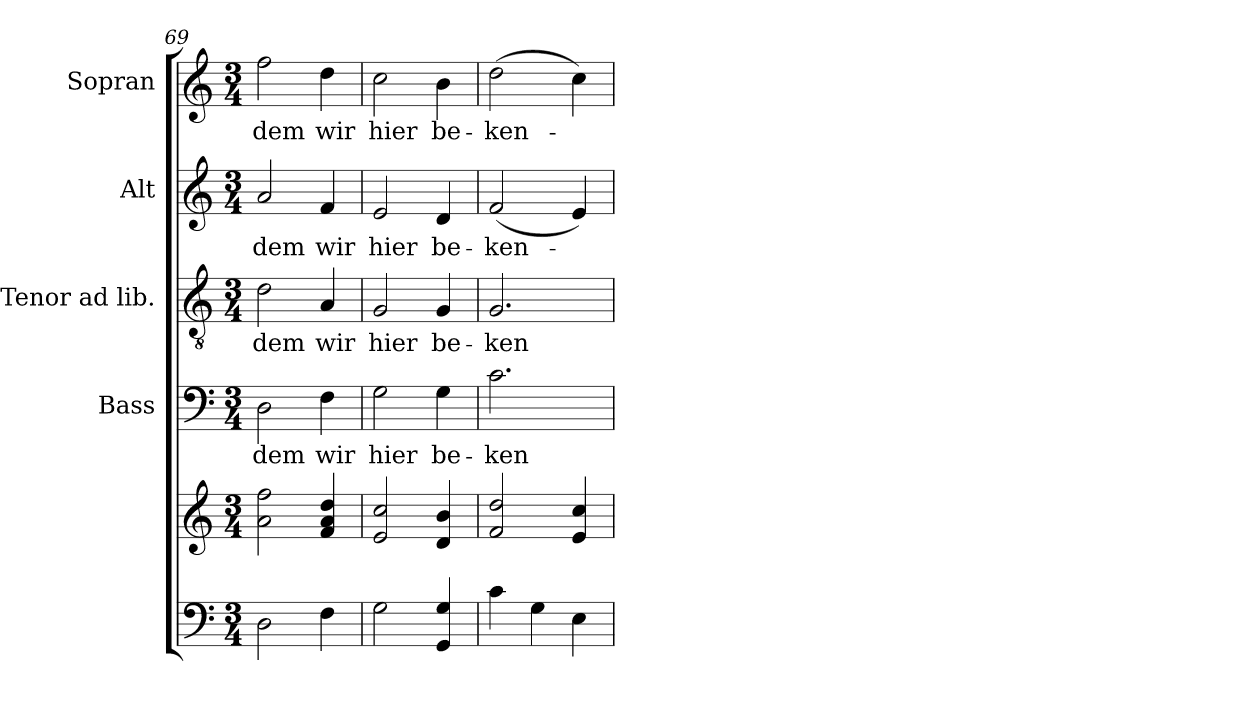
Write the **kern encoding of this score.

**kern	**kern	**kern	**text	**kern	**text	**kern	**text	**kern	**text
*part5	*part5	*part4	*part4	*part3	*part3	*part2	*part2	*part1	*part1
*staff6	*staff5	*staff4	*staff4	*staff3	*staff3	*staff2	*staff2	*staff1	*staff1
*	*	*I"Bass	*	*I"Tenor ad lib.	*	*I"Alt	*	*I"Sopran	*
*	*	*I'B.	*	*I'T.	*	*I'A.	*	*I'S.	*
*clefF4	*clefG2	*clefF4	*	*clefGv2	*	*clefG2	*	*clefG2	*
*k[]	*k[]	*k[]	*	*k[]	*	*k[]	*	*k[]	*
*C:	*C:	*C:	*	*C:	*	*C:	*	*C:	*
*M3/4	*M3/4	*M3/4	*	*M3/4	*	*M3/4	*	*M3/4	*
=69	=69	=69	=69	=69	=69	=69	=69	=69	=69
!	!	!	!LO:LY:b	!	!LO:LY:b	!	!LO:LY:b	!	!LO:LY:b
2D\	2a\ 2ff\	2D\	dem	2d\	dem	2a/	dem	2ff\	dem
!	!	!	!LO:LY:b	!	!LO:LY:b	!	!LO:LY:b	!	!LO:LY:b
4F\	4f/ 4a/ 4dd/	4F\	wir	4A/	wir	4f/	wir	4dd\	wir
!!LO:PB:g=z
=70	=70	=70	=70	=70	=70	=70	=70	=70	=70
!	!	!	!LO:LY:b	!	!LO:LY:b	!	!LO:LY:b	!	!LO:LY:b
2G\	2e/ 2cc/	2G\	hier	2G/	hier	2e/	hier	2cc\	hier
!	!	!	!LO:LY:b	!	!LO:LY:b	!	!LO:LY:b	!	!LO:LY:b
4GG/ 4G/	4d/ 4b/	4G\	be-	4G/	be-	4d/	be-	4b\	be-
=71	=71	=71	=71	=71	=71	=71	=71	=71	=71
!	!	!	!LO:LY:b	!	!LO:LY:b	!	!LO:LY:b	!	!LO:LY:b
4c\	2f/ 2dd/	2.c\	-ken-	2.G/	-ken-	(<2f/	-ken-	(>2dd\	-ken-
4G\	.	.	.	.	.	.	.	.	.
4E\	4e/ 4cc/	.	.	.	.	4e/)	.	4cc\)	.
=	=	=	=	=	=	=	=	=	=
*-	*-	*-	*-	*-	*-	*-	*-	*-	*-
